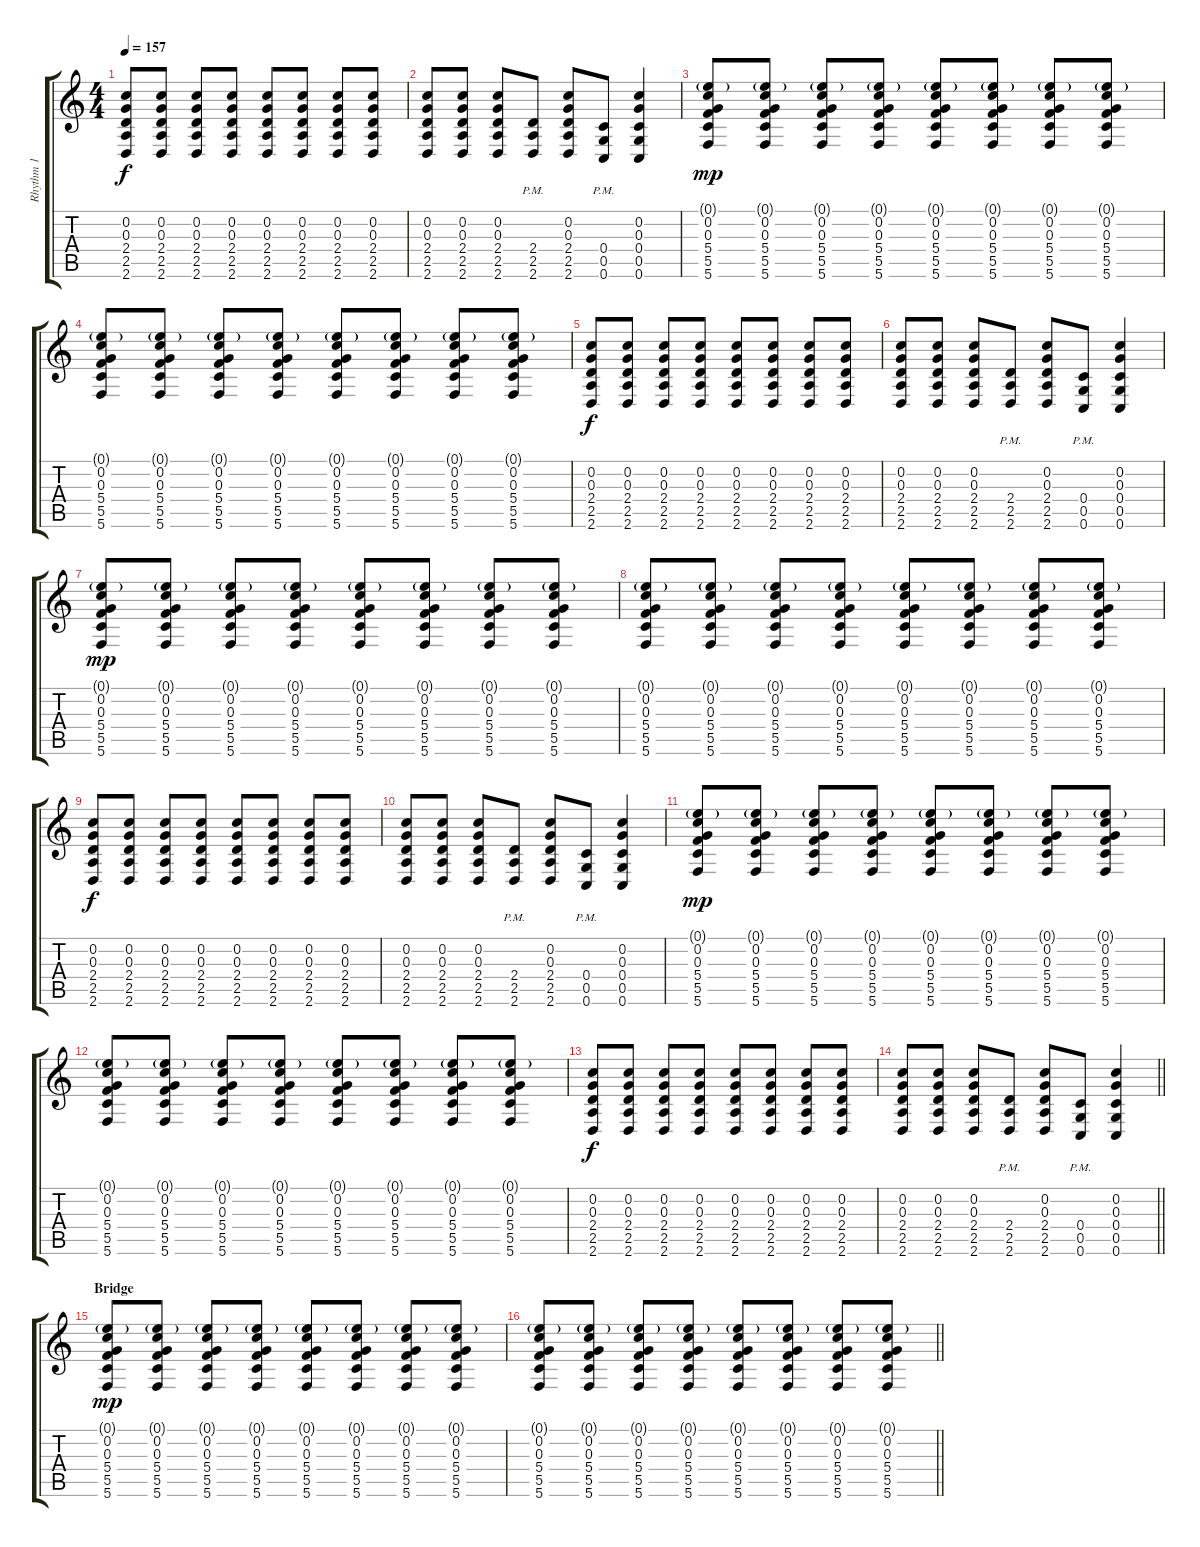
\track ("Rhythm 1" "Rhythm 1") {instrument distortionguitar}
\staff {score tabs}
\tuning (E4 C4 G3 C3 G2 C2) {hide}
\ts (4 4)
\tempo 157
\clef g2
\ks c
(0.2 0.3 2.4 2.5 2.6).8{dy f} (0.2 0.3 2.4 2.5 2.6).8 (0.2 0.3 2.4 2.5 2.6).8 (0.2 0.3 2.4 2.5 2.6).8 (0.2 0.3 2.4 2.5 2.6).8 (0.2 0.3 2.4 2.5 2.6).8 (0.2 0.3 2.4 2.5 2.6).8 (0.2 0.3 2.4 2.5 2.6).8 |
(0.2 0.3 2.4 2.5 2.6).8 (0.2 0.3 2.4 2.5 2.6).8 (0.2 0.3 2.4 2.5 2.6).8 (2.4{pm} 2.5{pm} 2.6{pm}).8 (0.2 0.3 2.4 2.5 2.6).8 (0.4{pm} 0.5{pm} 0.6{pm}).8 (0.2 0.3 0.4 0.5 0.6).4 |
(0.1{g} 0.2 0.3 5.4 5.5 5.6).8{dy mp} (0.1{g} 0.2 0.3 5.4 5.5 5.6).8 (0.1{g} 0.2 0.3 5.4 5.5 5.6).8 (0.1{g} 0.2 0.3 5.4 5.5 5.6).8 (0.1{g} 0.2 0.3 5.4 5.5 5.6).8 (0.1{g} 0.2 0.3 5.4 5.5 5.6).8 (0.1{g} 0.2 0.3 5.4 5.5 5.6).8 (0.1{g} 0.2 0.3 5.4 5.5 5.6).8 |
(0.1{g} 0.2 0.3 5.4 5.5 5.6).8 (0.1{g} 0.2 0.3 5.4 5.5 5.6).8 (0.1{g} 0.2 0.3 5.4 5.5 5.6).8 (0.1{g} 0.2 0.3 5.4 5.5 5.6).8 (0.1{g} 0.2 0.3 5.4 5.5 5.6).8 (0.1{g} 0.2 0.3 5.4 5.5 5.6).8 (0.1{g} 0.2 0.3 5.4 5.5 5.6).8 (0.1{g} 0.2 0.3 5.4 5.5 5.6).8 |
(0.2 0.3 2.4 2.5 2.6).8{dy f} (0.2 0.3 2.4 2.5 2.6).8 (0.2 0.3 2.4 2.5 2.6).8 (0.2 0.3 2.4 2.5 2.6).8 (0.2 0.3 2.4 2.5 2.6).8 (0.2 0.3 2.4 2.5 2.6).8 (0.2 0.3 2.4 2.5 2.6).8 (0.2 0.3 2.4 2.5 2.6).8 |
(0.2 0.3 2.4 2.5 2.6).8 (0.2 0.3 2.4 2.5 2.6).8 (0.2 0.3 2.4 2.5 2.6).8 (2.4{pm} 2.5{pm} 2.6{pm}).8 (0.2 0.3 2.4 2.5 2.6).8 (0.4{pm} 0.5{pm} 0.6{pm}).8 (0.2 0.3 0.4 0.5 0.6).4 |
(0.1{g} 0.2 0.3 5.4 5.5 5.6).8{dy mp} (0.1{g} 0.2 0.3 5.4 5.5 5.6).8 (0.1{g} 0.2 0.3 5.4 5.5 5.6).8 (0.1{g} 0.2 0.3 5.4 5.5 5.6).8 (0.1{g} 0.2 0.3 5.4 5.5 5.6).8 (0.1{g} 0.2 0.3 5.4 5.5 5.6).8 (0.1{g} 0.2 0.3 5.4 5.5 5.6).8 (0.1{g} 0.2 0.3 5.4 5.5 5.6).8 |
(0.1{g} 0.2 0.3 5.4 5.5 5.6).8 (0.1{g} 0.2 0.3 5.4 5.5 5.6).8 (0.1{g} 0.2 0.3 5.4 5.5 5.6).8 (0.1{g} 0.2 0.3 5.4 5.5 5.6).8 (0.1{g} 0.2 0.3 5.4 5.5 5.6).8 (0.1{g} 0.2 0.3 5.4 5.5 5.6).8 (0.1{g} 0.2 0.3 5.4 5.5 5.6).8 (0.1{g} 0.2 0.3 5.4 5.5 5.6).8 |
(0.2 0.3 2.4 2.5 2.6).8{dy f} (0.2 0.3 2.4 2.5 2.6).8 (0.2 0.3 2.4 2.5 2.6).8 (0.2 0.3 2.4 2.5 2.6).8 (0.2 0.3 2.4 2.5 2.6).8 (0.2 0.3 2.4 2.5 2.6).8 (0.2 0.3 2.4 2.5 2.6).8 (0.2 0.3 2.4 2.5 2.6).8 |
(0.2 0.3 2.4 2.5 2.6).8 (0.2 0.3 2.4 2.5 2.6).8 (0.2 0.3 2.4 2.5 2.6).8 (2.4{pm} 2.5{pm} 2.6{pm}).8 (0.2 0.3 2.4 2.5 2.6).8 (0.4{pm} 0.5{pm} 0.6{pm}).8 (0.2 0.3 0.4 0.5 0.6).4 |
(0.1{g} 0.2 0.3 5.4 5.5 5.6).8{dy mp} (0.1{g} 0.2 0.3 5.4 5.5 5.6).8 (0.1{g} 0.2 0.3 5.4 5.5 5.6).8 (0.1{g} 0.2 0.3 5.4 5.5 5.6).8 (0.1{g} 0.2 0.3 5.4 5.5 5.6).8 (0.1{g} 0.2 0.3 5.4 5.5 5.6).8 (0.1{g} 0.2 0.3 5.4 5.5 5.6).8 (0.1{g} 0.2 0.3 5.4 5.5 5.6).8 |
(0.1{g} 0.2 0.3 5.4 5.5 5.6).8 (0.1{g} 0.2 0.3 5.4 5.5 5.6).8 (0.1{g} 0.2 0.3 5.4 5.5 5.6).8 (0.1{g} 0.2 0.3 5.4 5.5 5.6).8 (0.1{g} 0.2 0.3 5.4 5.5 5.6).8 (0.1{g} 0.2 0.3 5.4 5.5 5.6).8 (0.1{g} 0.2 0.3 5.4 5.5 5.6).8 (0.1{g} 0.2 0.3 5.4 5.5 5.6).8 |
(0.2 0.3 2.4 2.5 2.6).8{dy f} (0.2 0.3 2.4 2.5 2.6).8 (0.2 0.3 2.4 2.5 2.6).8 (0.2 0.3 2.4 2.5 2.6).8 (0.2 0.3 2.4 2.5 2.6).8 (0.2 0.3 2.4 2.5 2.6).8 (0.2 0.3 2.4 2.5 2.6).8 (0.2 0.3 2.4 2.5 2.6).8 |
\barLineRight lightlight
(0.2 0.3 2.4 2.5 2.6).8 (0.2 0.3 2.4 2.5 2.6).8 (0.2 0.3 2.4 2.5 2.6).8 (2.4{pm} 2.5{pm} 2.6{pm}).8 (0.2 0.3 2.4 2.5 2.6).8 (0.4{pm} 0.5{pm} 0.6{pm}).8 (0.2 0.3 0.4 0.5 0.6).4 |
\section ("" "Bridge")
(0.1{g} 0.2 0.3 5.4 5.5 5.6).8{dy mp} (0.1{g} 0.2 0.3 5.4 5.5 5.6).8 (0.1{g} 0.2 0.3 5.4 5.5 5.6).8 (0.1{g} 0.2 0.3 5.4 5.5 5.6).8 (0.1{g} 0.2 0.3 5.4 5.5 5.6).8 (0.1{g} 0.2 0.3 5.4 5.5 5.6).8 (0.1{g} 0.2 0.3 5.4 5.5 5.6).8 (0.1{g} 0.2 0.3 5.4 5.5 5.6).8 |
\barLineRight lightlight
(0.1{g} 0.2 0.3 5.4 5.5 5.6).8 (0.1{g} 0.2 0.3 5.4 5.5 5.6).8 (0.1{g} 0.2 0.3 5.4 5.5 5.6).8 (0.1{g} 0.2 0.3 5.4 5.5 5.6).8 (0.1{g} 0.2 0.3 5.4 5.5 5.6).8 (0.1{g} 0.2 0.3 5.4 5.5 5.6).8 (0.1{g} 0.2 0.3 5.4 5.5 5.6).8 (0.1{g} 0.2 0.3 5.4 5.5 5.6).8
